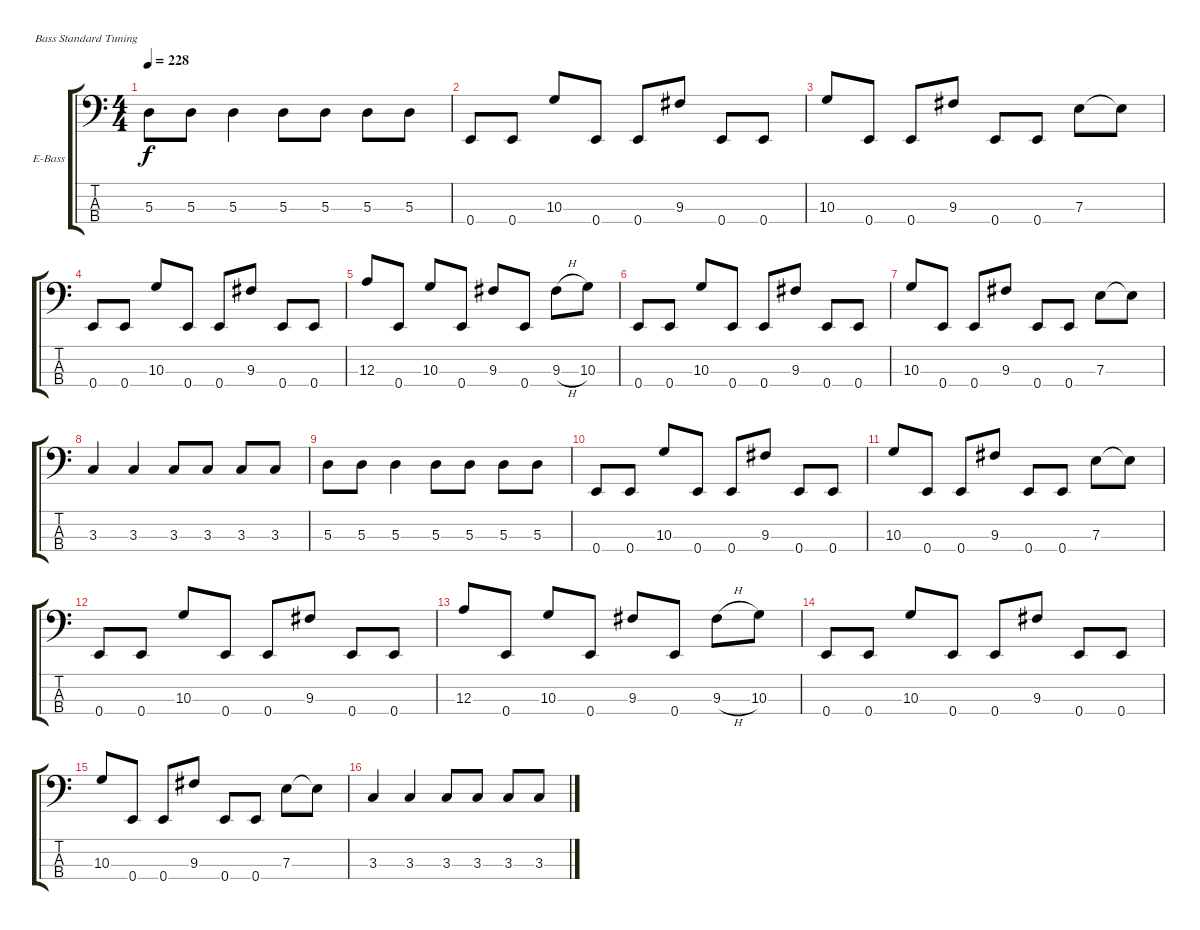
\bracketExtendMode groupsimilarinstruments
\firstSystemTrackNameOrientation horizontal
\otherSystemsTrackNameOrientation horizontal
\track ("Electric Bass" "E-Bass") {instrument electricbassfinger}
\staff {score tabs}
\tuning (G2 D2 A1 E1)
\ts (4 4)
\tempo 228
\clef f4
\ks c
5.3{t}.8{dy f} 5.3.8 5.3.4 5.3.8 5.3.8 5.3.8 5.3.8 |
0.4.8 0.4.8 10.3.8 0.4.8 0.4.8 9.3.8 0.4.8 0.4.8 |
10.3.8 0.4.8 0.4.8 9.3.8 0.4.8 0.4.8 7.3.8 7.3{t}.8 |
0.4.8 0.4.8 10.3.8 0.4.8 0.4.8 9.3.8 0.4.8 0.4.8 |
12.3.8 0.4.8 10.3.8 0.4.8 9.3.8 0.4.8 9.3{h}.8 10.3.8 |
0.4.8 0.4.8 10.3.8 0.4.8 0.4.8 9.3.8 0.4.8 0.4.8 |
10.3.8 0.4.8 0.4.8 9.3.8 0.4.8 0.4.8 7.3.8 7.3{t}.8 |
3.3.4 3.3.4 3.3.8 3.3.8 3.3.8 3.3.8 |
5.3.8 5.3.8 5.3.4 5.3.8 5.3.8 5.3.8 5.3.8 |
0.4.8 0.4.8 10.3.8 0.4.8 0.4.8 9.3.8 0.4.8 0.4.8 |
10.3.8 0.4.8 0.4.8 9.3.8 0.4.8 0.4.8 7.3.8 7.3{t}.8 |
0.4.8 0.4.8 10.3.8 0.4.8 0.4.8 9.3.8 0.4.8 0.4.8 |
12.3.8 0.4.8 10.3.8 0.4.8 9.3.8 0.4.8 9.3{h}.8 10.3.8 |
0.4.8 0.4.8 10.3.8 0.4.8 0.4.8 9.3.8 0.4.8 0.4.8 |
10.3.8 0.4.8 0.4.8 9.3.8 0.4.8 0.4.8 7.3.8 7.3{t}.8 |
3.3.4 3.3.4 3.3.8 3.3.8 3.3.8 3.3.8
